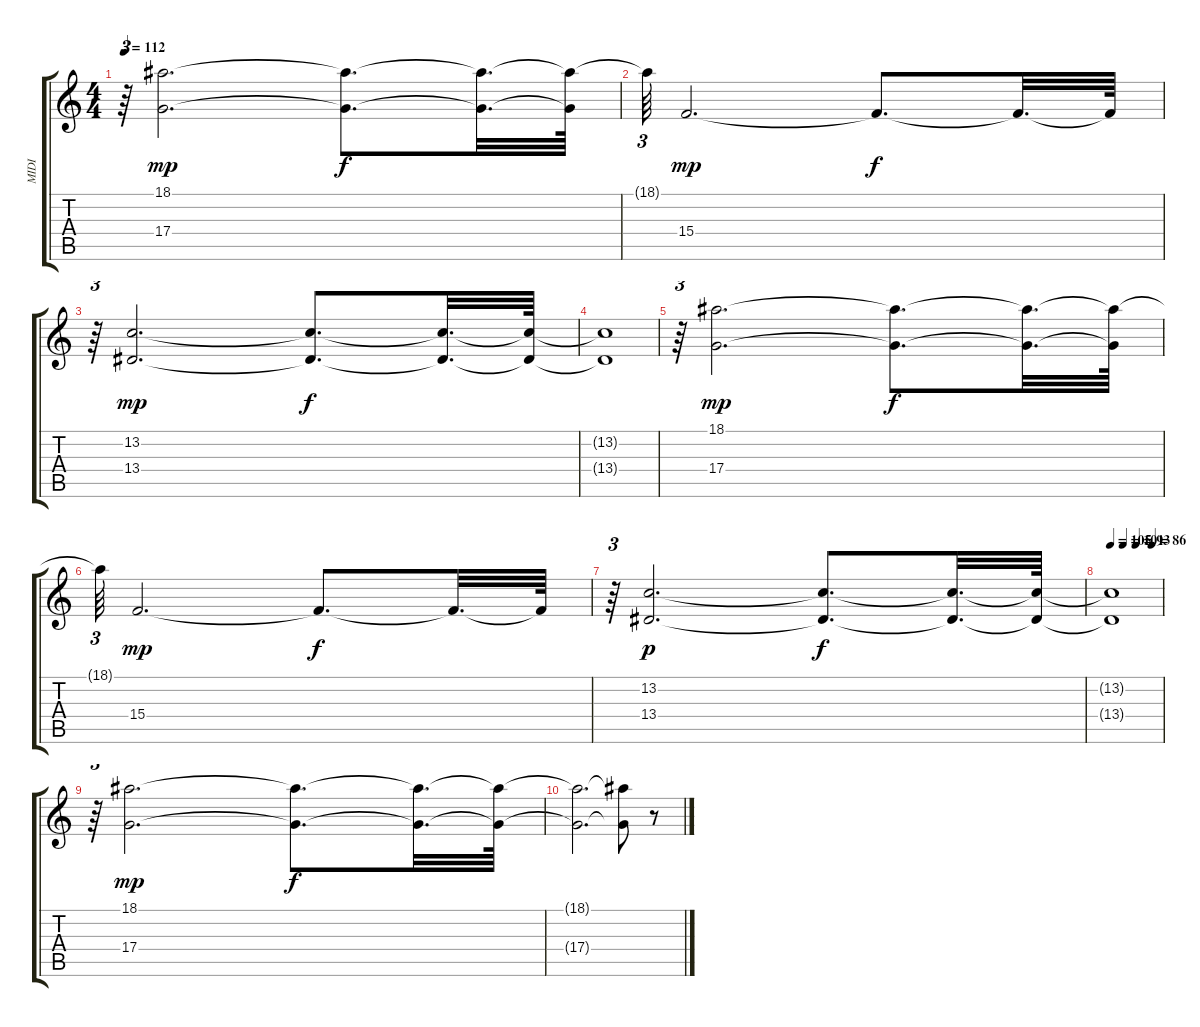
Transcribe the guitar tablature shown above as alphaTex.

\track ("MIDI" "MIDI") {instrument stringensemble2}
\staff {score tabs}
\tuning (E4 B3 G3 D3 A2 E2) {hide}
\ts (4 4)
\tempo 112
\clef g2
\ks c
r.64{tu (3 2) dy f} (18.1 17.4).2{d dy mp volume 11} (18.1{t} 17.4{t}).8{d dy f} (18.1{t} 17.4{t}).32{d} (18.1{t} 17.4{t}).64 |
18.1{t}.64{tu (3 2)} 15.4.2{d dy mp} 15.4{t}.8{d dy f} 15.4{t}.32{d} 15.4{t}.64 |
r.64{tu (3 2)} (13.2 13.4).2{d dy mp} (13.2{t} 13.4{t}).8{d dy f} (13.2{t} 13.4{t}).32{d} (13.2{t} 13.4{t}).64 |
(13.2{t} 13.4{t}).1 |
r.64{tu (3 2)} (18.1 17.4).2{d dy mp} (18.1{t} 17.4{t}).8{d dy f} (18.1{t} 17.4{t}).32{d} (18.1{t} 17.4{t}).64 |
18.1{t}.64{tu (3 2)} 15.4.2{d dy mp} 15.4{t}.8{d dy f} 15.4{t}.32{d} 15.4{t}.64 |
r.64{tu (3 2)} (13.2 13.4).2{d dy p} (13.2{t} 13.4{t}).8{d dy f} (13.2{t} 13.4{t}).32{d} (13.2{t} 13.4{t}).64 |
\tempo 105
\tempo (101 0.25)
\tempo (93 0.5)
\tempo (86 0.8125)
(13.2{t} 13.4{t}).1 |
r.64{tu (3 2)} (18.1 17.4).2{d dy mp volume 9} (18.1{t} 17.4{t}).8{d dy f} (18.1{t} 17.4{t}).32{d} (18.1{t} 17.4{t}).64 |
(18.1{t} 17.4{t}).2{d} (18.1{t} 17.4{t}).8 r.8
